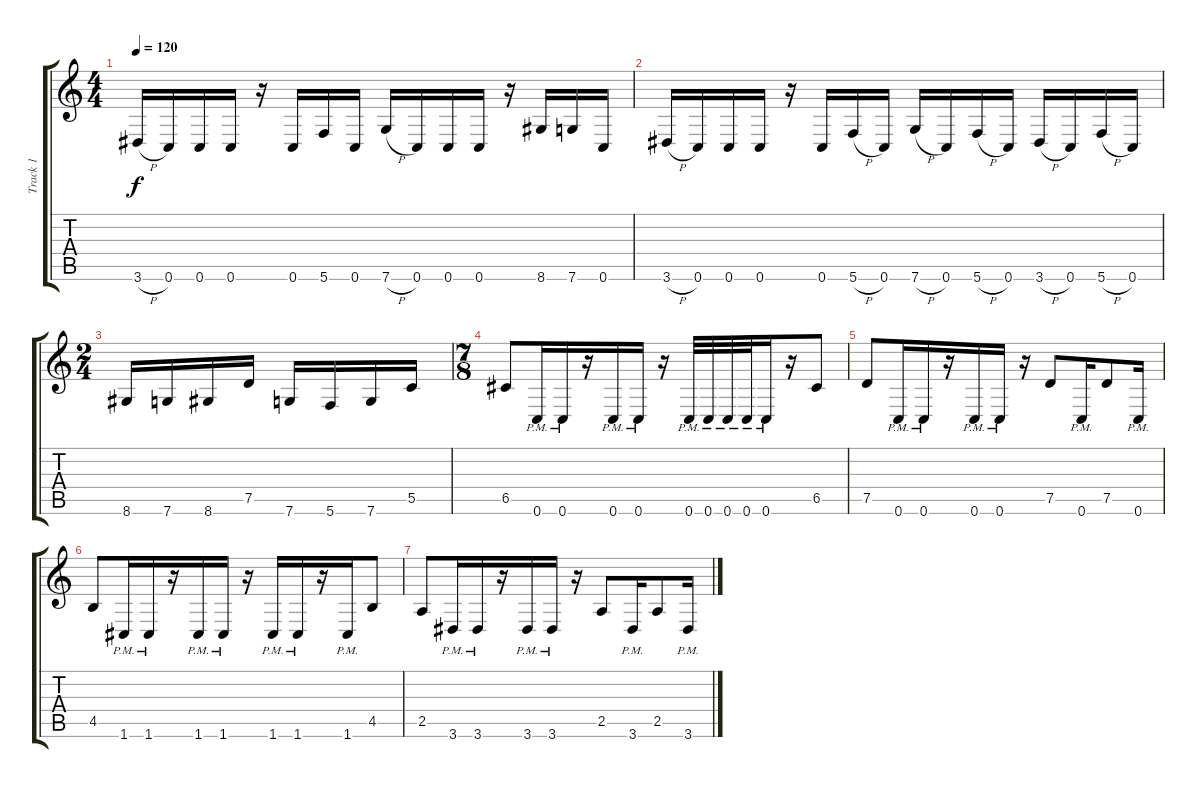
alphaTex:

\track ("Track 1" "Track 1") {instrument distortionguitar}
\staff {score tabs}
\tuning (D4 A3 F3 C3 G2 C2) {hide}
\ts (4 4)
\tempo 120
\clef g2
\ks c
3.6{h}.16{dy f} 0.6.16 0.6.16 0.6.16 r.16 0.6.16 5.6.16 0.6.16 7.6{h}.16 0.6.16 0.6.16 0.6.16 r.16 8.6.16 7.6.16 0.6.16 |
3.6{h}.16 0.6.16 0.6.16 0.6.16 r.16 0.6.16 5.6{h}.16 0.6.16 7.6{h}.16 0.6.16 5.6{h}.16 0.6.16 3.6{h}.16 0.6.16 5.6{h}.16 0.6.16 |
\ts (2 4)
8.6.16 7.6.16 8.6.16 7.5.16 7.6.16 5.6.16 7.6.16 5.5.16 |
\ts (7 8)
6.5.8 0.6{pm}.16 0.6{pm}.16 r.16 0.6{pm}.16 0.6{pm}.16 r.16 0.6{pm}.32 0.6{pm}.32 0.6{pm}.32 0.6{pm}.32 0.6{pm}.16 r.16 6.5.8 |
7.5.8 0.6{pm}.16 0.6{pm}.16 r.16 0.6{pm}.16 0.6{pm}.16 r.16 7.5.8 0.6{pm}.16 7.5.8 0.6{pm}.16 |
4.5.8 1.6{pm}.16 1.6{pm}.16 r.16 1.6{pm}.16 1.6{pm}.16 r.16 1.6{pm}.16 1.6{pm}.16 r.16 1.6{pm}.16 4.5.8 |
2.5.8 3.6{pm}.16 3.6{pm}.16 r.16 3.6{pm}.16 3.6{pm}.16 r.16 2.5.8 3.6{pm}.16 2.5.8 3.6{pm}.16
